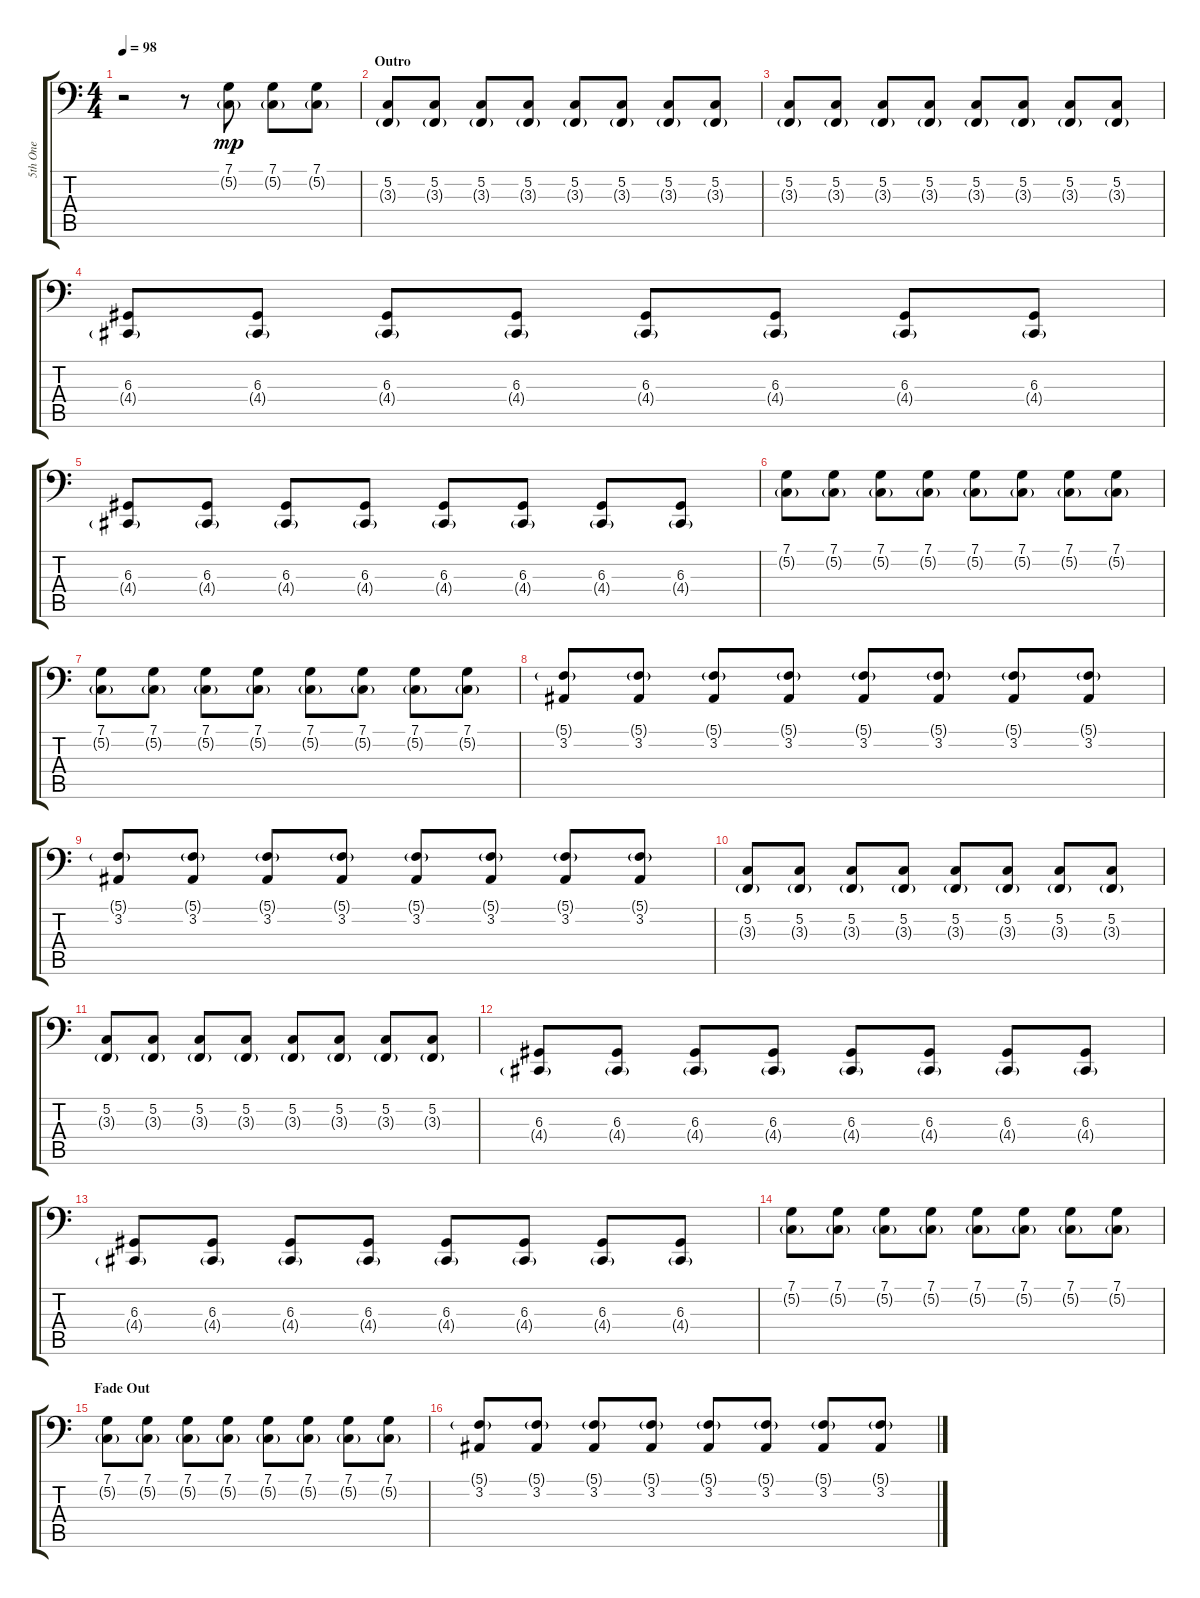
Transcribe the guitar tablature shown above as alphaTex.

\track ("5th One" "5th One") {instrument cello}
\staff {score tabs}
\tuning (C3 G2 D2 A1 E1 B0) {hide}
\ts (4 4)
\tempo 98
\clef f4
\ks c
r.2{dy fff} r.8 (7.1 5.2{g}).8{dy mp} (7.1 5.2{g}).8 (7.1 5.2{g}).8 |
\section ("" "Outro")
(5.2 3.3{g}).8 (5.2 3.3{g}).8 (5.2 3.3{g}).8 (5.2 3.3{g}).8 (5.2 3.3{g}).8 (5.2 3.3{g}).8 (5.2 3.3{g}).8 (5.2 3.3{g}).8 |
(5.2 3.3{g}).8 (5.2 3.3{g}).8 (5.2 3.3{g}).8 (5.2 3.3{g}).8 (5.2 3.3{g}).8 (5.2 3.3{g}).8 (5.2 3.3{g}).8 (5.2 3.3{g}).8 |
(6.3 4.4{g}).8 (6.3 4.4{g}).8 (6.3 4.4{g}).8 (6.3 4.4{g}).8 (6.3 4.4{g}).8 (6.3 4.4{g}).8 (6.3 4.4{g}).8 (6.3 4.4{g}).8 |
(6.3 4.4{g}).8 (6.3 4.4{g}).8 (6.3 4.4{g}).8 (6.3 4.4{g}).8 (6.3 4.4{g}).8 (6.3 4.4{g}).8 (6.3 4.4{g}).8 (6.3 4.4{g}).8 |
(7.1 5.2{g}).8 (7.1 5.2{g}).8 (7.1 5.2{g}).8 (7.1 5.2{g}).8 (7.1 5.2{g}).8 (7.1 5.2{g}).8 (7.1 5.2{g}).8 (7.1 5.2{g}).8 |
(7.1 5.2{g}).8 (7.1 5.2{g}).8 (7.1 5.2{g}).8 (7.1 5.2{g}).8 (7.1 5.2{g}).8 (7.1 5.2{g}).8 (7.1 5.2{g}).8 (7.1 5.2{g}).8 |
(5.1{g} 3.2).8 (5.1{g} 3.2).8 (5.1{g} 3.2).8 (5.1{g} 3.2).8 (5.1{g} 3.2).8 (5.1{g} 3.2).8 (5.1{g} 3.2).8 (5.1{g} 3.2).8 |
(5.1{g} 3.2).8 (5.1{g} 3.2).8 (5.1{g} 3.2).8 (5.1{g} 3.2).8 (5.1{g} 3.2).8 (5.1{g} 3.2).8 (5.1{g} 3.2).8 (5.1{g} 3.2).8 |
(5.2 3.3{g}).8 (5.2 3.3{g}).8 (5.2 3.3{g}).8 (5.2 3.3{g}).8 (5.2 3.3{g}).8 (5.2 3.3{g}).8 (5.2 3.3{g}).8 (5.2 3.3{g}).8 |
(5.2 3.3{g}).8 (5.2 3.3{g}).8 (5.2 3.3{g}).8 (5.2 3.3{g}).8 (5.2 3.3{g}).8 (5.2 3.3{g}).8 (5.2 3.3{g}).8 (5.2 3.3{g}).8 |
(6.3 4.4{g}).8 (6.3 4.4{g}).8 (6.3 4.4{g}).8 (6.3 4.4{g}).8 (6.3 4.4{g}).8 (6.3 4.4{g}).8 (6.3 4.4{g}).8 (6.3 4.4{g}).8 |
(6.3 4.4{g}).8 (6.3 4.4{g}).8 (6.3 4.4{g}).8 (6.3 4.4{g}).8 (6.3 4.4{g}).8 (6.3 4.4{g}).8 (6.3 4.4{g}).8 (6.3 4.4{g}).8 |
(7.1 5.2{g}).8 (7.1 5.2{g}).8 (7.1 5.2{g}).8 (7.1 5.2{g}).8 (7.1 5.2{g}).8 (7.1 5.2{g}).8 (7.1 5.2{g}).8 (7.1 5.2{g}).8 |
\section ("" "Fade Out")
(7.1 5.2{g}).8 (7.1 5.2{g}).8 (7.1 5.2{g}).8 (7.1 5.2{g}).8 (7.1 5.2{g}).8 (7.1 5.2{g}).8 (7.1 5.2{g}).8 (7.1 5.2{g}).8 |
(5.1{g} 3.2).8 (5.1{g} 3.2).8 (5.1{g} 3.2).8 (5.1{g} 3.2).8 (5.1{g} 3.2).8 (5.1{g} 3.2).8 (5.1{g} 3.2).8 (5.1{g} 3.2).8
